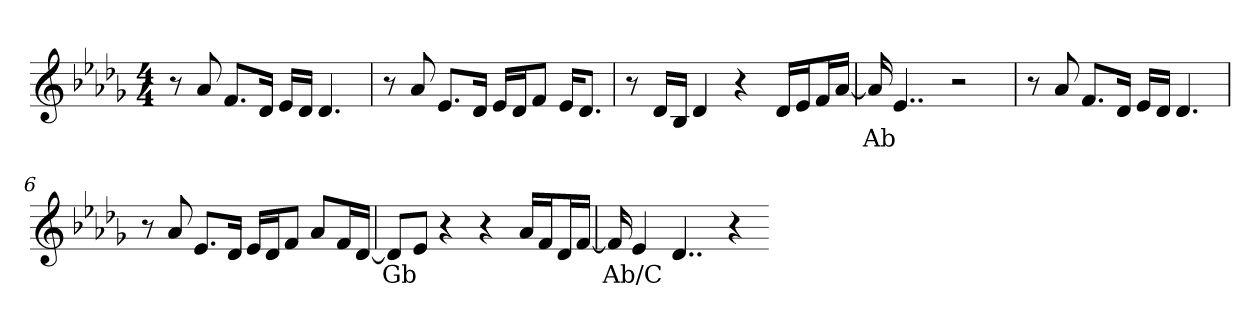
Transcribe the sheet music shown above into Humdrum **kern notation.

**kern	**text
*part1	*part1
*staff1	*staff1
*clefG2	*
*k[b-e-a-d-g-]	*
*M4/4	*
=1	=1
8r	.
8a-	.
8.f/L	.
16d-/Jk	.
16e-/LL	.
16d-/JJ	.
4.d-	.
=2	=2
8r	.
8a-	.
8.e-/L	.
16d-/Jk	.
16e-/LL	.
16d-/J	.
8f/J	.
16e-/KL	.
8.d-/J	.
=3	=3
8r	.
16d-/LL	.
16B-/JJ	.
4d-	.
4r	.
16d-/LL	.
16e-/J	.
16f/L	.
[16a-/JJ	.
=4	=4
16a-]	Ab
4..e-	.
2r	.
=5	=5
8r	.
8a-	.
8.f/L	.
16d-/Jk	.
16e-/LL	.
16d-/JJ	.
4.d-	.
=6	=6
8r	.
8a-	.
8.e-/L	.
16d-/Jk	.
16e-/LL	.
16d-/J	.
8f/J	.
8a-/L	.
16f/L	.
[16d-/JJ	.
=7	=7
8d-/L]	Gb
8e-/J	.
4r	.
4r	.
16a-/LL	.
16f/J	.
16d-/L	.
[16f/JJ	.
=8	=8
16f]	Ab/C
4e-	.
4..d-	.
4r	.
=-	=-
*-	*-
